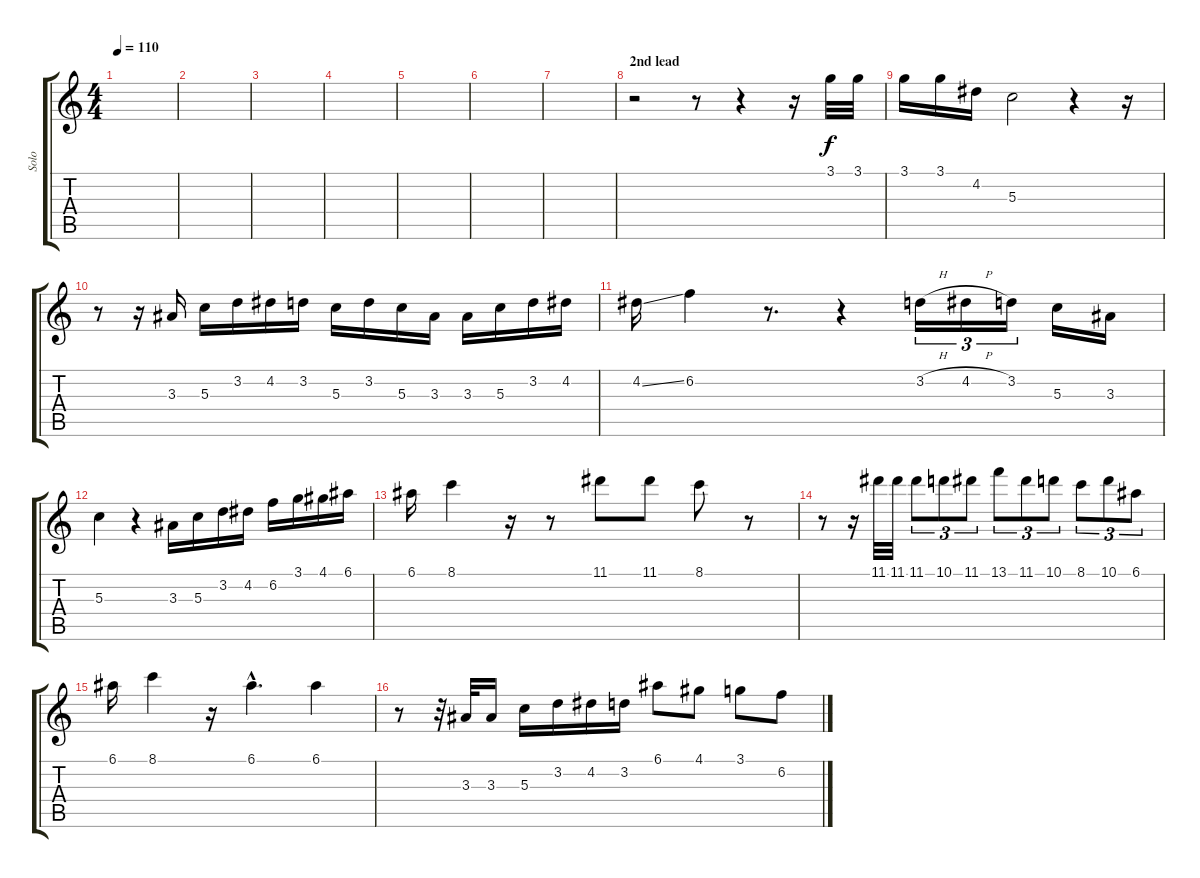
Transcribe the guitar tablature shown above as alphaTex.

\track ("Solo" "Solo") {instrument electricguitarjazz}
\staff {score tabs}
\tuning (E4 B3 G3 D3 A2 E2) {hide}
\ts (4 4)
\tempo 110
\clef g2
\ks c
|
|
|
|
|
|
|
\section ("" "2nd lead")
r.2 r.8 r.4 r.16 3.1.32 3.1.32 |
3.1.16 3.1.16 4.2.16 5.3.2 r.4 r.16 |
r.8 r.16 3.3.16 5.3.16 3.2.16 4.2.16 3.2.16 5.3.16 3.2.16 5.3.16 3.3.16 3.3.16 5.3.16 3.2.16 4.2.16 |
4.2{ss}.16 6.2.4 r.8{d} r.4 3.2{h}.16{tu (3 2)} 4.2{h}.16{tu (3 2)} 3.2.16{tu (3 2)} 5.3.16 3.3.16 |
5.3.4 r.4 3.3.16 5.3.16 3.2.16 4.2.16 6.2.16 3.1.16 4.1.16 6.1.16 |
6.1.16 8.1.4 r.16 r.8 11.1.8 11.1.8 8.1.8 r.8 |
r.8 r.16 11.1.32 11.1.32 11.1.8{tu (3 2)} 10.1.8{tu (3 2)} 11.1.8{tu (3 2)} 13.1.8{tu (3 2)} 11.1.8{tu (3 2)} 10.1.8{tu (3 2)} 8.1.8{tu (3 2)} 10.1.8{tu (3 2)} 6.1.8{tu (3 2)} |
6.1.16 8.1.4 r.16 6.1{hac}.4{d} 6.1.4 |
r.8 r.32 3.3.32 3.3.16 5.3.16 3.2.16 4.2.16 3.2.16 6.1.8 4.1.8 3.1.8 6.2.8
